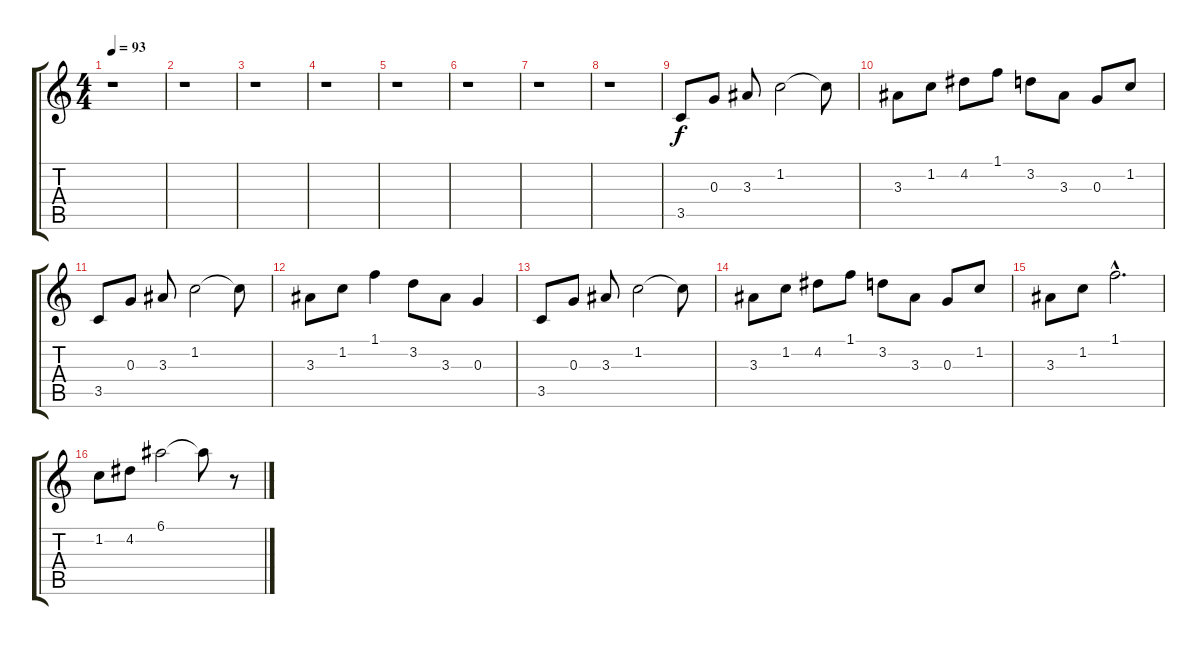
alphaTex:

\track "" {instrument overdrivenguitar}
\staff {score tabs}
\tuning (E4 B3 G3 D3 A2 E2) {hide}
\ts (4 4)
\tempo 93
\clef g2
\ks c
r.1{dy f instrument overdrivenguitar} |
r.1 |
r.1 |
r.1 |
r.1 |
r.1 |
r.1 |
r.1 |
3.5.8 0.3.8 3.3.8 1.2.2 1.2{t}.8 |
3.3.8 1.2.8 4.2.8 1.1.8 3.2.8 3.3.8 0.3.8 1.2.8 |
3.5.8 0.3.8 3.3.8 1.2.2 1.2{t}.8 |
3.3.8 1.2.8 1.1.4 3.2.8 3.3.8 0.3.4 |
3.5.8 0.3.8 3.3.8 1.2.2 1.2{t}.8 |
3.3.8 1.2.8 4.2.8 1.1.8 3.2.8 3.3.8 0.3.8 1.2.8 |
3.3.8 1.2.8 1.1{hac}.2{d} |
1.2.8 4.2.8 6.1.2 6.1{t}.8 r.8
